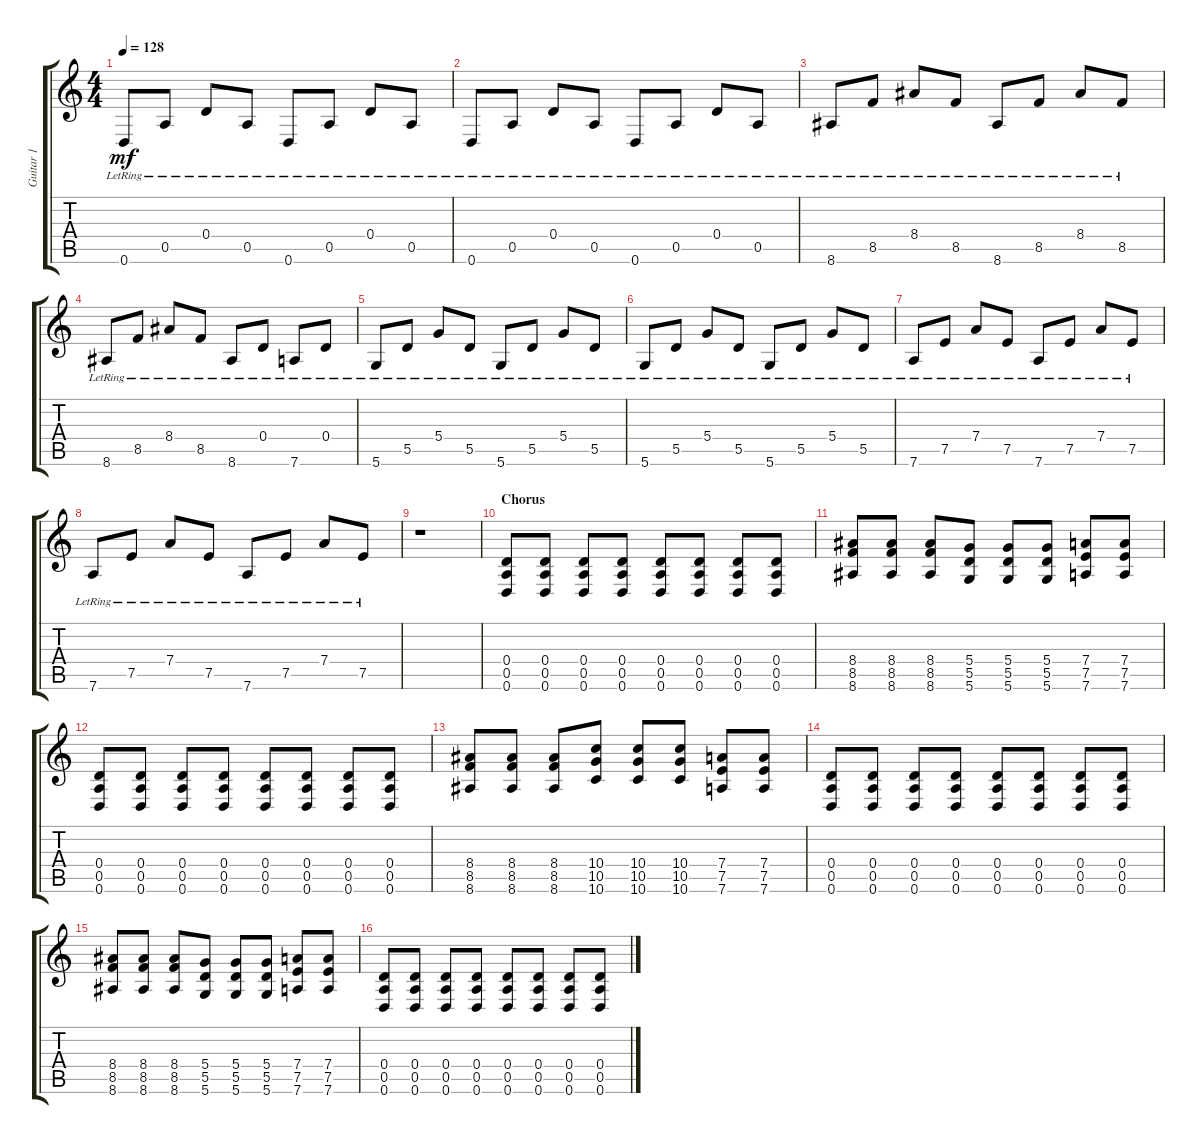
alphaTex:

\track ("Guitar 1" "Guitar 1") {instrument distortionguitar}
\staff {score tabs}
\tuning (E4 B3 G3 D3 A2 D2) {hide}
\ts (4 4)
\tempo 128
\clef g2
\ks c
0.6{lr}.8{dy mf} 0.5{lr}.8 0.4{lr}.8 0.5{lr}.8 0.6{lr}.8 0.5{lr}.8 0.4{lr}.8 0.5{lr}.8 |
0.6{lr}.8 0.5{lr}.8 0.4{lr}.8 0.5{lr}.8 0.6{lr}.8 0.5{lr}.8 0.4{lr}.8 0.5{lr}.8 |
8.6{lr}.8 8.5{lr}.8 8.4{lr}.8 8.5{lr}.8 8.6{lr}.8 8.5{lr}.8 8.4{lr}.8 8.5{lr}.8 |
8.6{lr}.8 8.5{lr}.8 8.4{lr}.8 8.5{lr}.8 8.6{lr}.8 0.4{lr}.8 7.6{lr}.8 0.4{lr}.8 |
5.6{lr}.8 5.5{lr}.8 5.4{lr}.8 5.5{lr}.8 5.6{lr}.8 5.5{lr}.8 5.4{lr}.8 5.5{lr}.8 |
5.6{lr}.8 5.5{lr}.8 5.4{lr}.8 5.5{lr}.8 5.6{lr}.8 5.5{lr}.8 5.4{lr}.8 5.5{lr}.8 |
7.6{lr}.8 7.5{lr}.8 7.4{lr}.8 7.5{lr}.8 7.6{lr}.8 7.5{lr}.8 7.4{lr}.8 7.5{lr}.8 |
7.6{lr}.8 7.5{lr}.8 7.4{lr}.8 7.5{lr}.8 7.6{lr}.8 7.5{lr}.8 7.4{lr}.8 7.5{lr}.8 |
r.1 |
\section ("" "Chorus")
(0.4 0.5 0.6).8 (0.4 0.5 0.6).8 (0.4 0.5 0.6).8 (0.4 0.5 0.6).8 (0.4 0.5 0.6).8 (0.4 0.5 0.6).8 (0.4 0.5 0.6).8 (0.4 0.5 0.6).8 |
(8.4 8.5 8.6).8 (8.4 8.5 8.6).8 (8.4 8.5 8.6).8 (5.4 5.5 5.6).8 (5.4 5.5 5.6).8 (5.4 5.5 5.6).8 (7.4 7.5 7.6).8 (7.4 7.5 7.6).8 |
(0.4 0.5 0.6).8 (0.4 0.5 0.6).8 (0.4 0.5 0.6).8 (0.4 0.5 0.6).8 (0.4 0.5 0.6).8 (0.4 0.5 0.6).8 (0.4 0.5 0.6).8 (0.4 0.5 0.6).8 |
(8.4 8.5 8.6).8 (8.4 8.5 8.6).8 (8.4 8.5 8.6).8 (10.4 10.5 10.6).8 (10.4 10.5 10.6).8 (10.4 10.5 10.6).8 (7.4 7.5 7.6).8 (7.4 7.5 7.6).8 |
(0.4 0.5 0.6).8 (0.4 0.5 0.6).8 (0.4 0.5 0.6).8 (0.4 0.5 0.6).8 (0.4 0.5 0.6).8 (0.4 0.5 0.6).8 (0.4 0.5 0.6).8 (0.4 0.5 0.6).8 |
(8.4 8.5 8.6).8 (8.4 8.5 8.6).8 (8.4 8.5 8.6).8 (5.4 5.5 5.6).8 (5.4 5.5 5.6).8 (5.4 5.5 5.6).8 (7.4 7.5 7.6).8 (7.4 7.5 7.6).8 |
(0.4 0.5 0.6).8 (0.4 0.5 0.6).8 (0.4 0.5 0.6).8 (0.4 0.5 0.6).8 (0.4 0.5 0.6).8 (0.4 0.5 0.6).8 (0.4 0.5 0.6).8 (0.4 0.5 0.6).8
